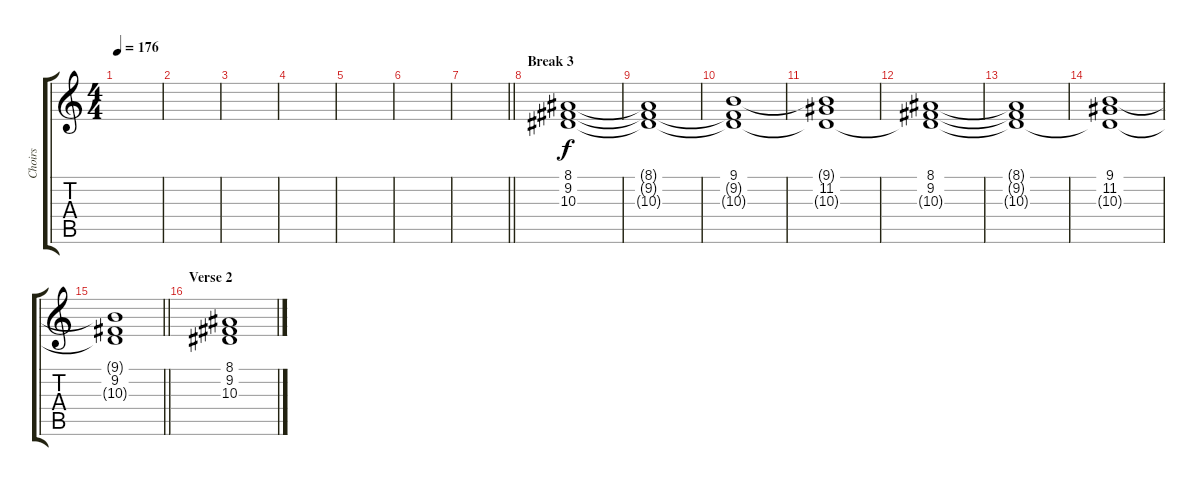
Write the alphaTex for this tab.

\track ("Choirs" "Choirs") {instrument choiraahs}
\staff {score tabs}
\tuning (D4 A3 F3 C3 G2 D2) {hide}
\ts (4 4)
\tempo 176
\clef g2
\ks c
|
|
|
|
|
|
\barLineRight lightlight
|
\section ("" "Break 3")
(8.1 9.2 10.3).1 |
(8.1{t} 9.2{t} 10.3{t}).1 |
(9.1 9.2{t} 10.3{t}).1 |
(9.1{t} 11.2 10.3{t}).1 |
(8.1 9.2 10.3{t}).1 |
(8.1{t} 9.2{t} 10.3{t}).1 |
(9.1 11.2 10.3{t}).1 |
\barLineRight lightlight
(9.1{t} 9.2 10.3{t}).1 |
\section ("" "Verse 2")
(8.1 9.2 10.3).1
